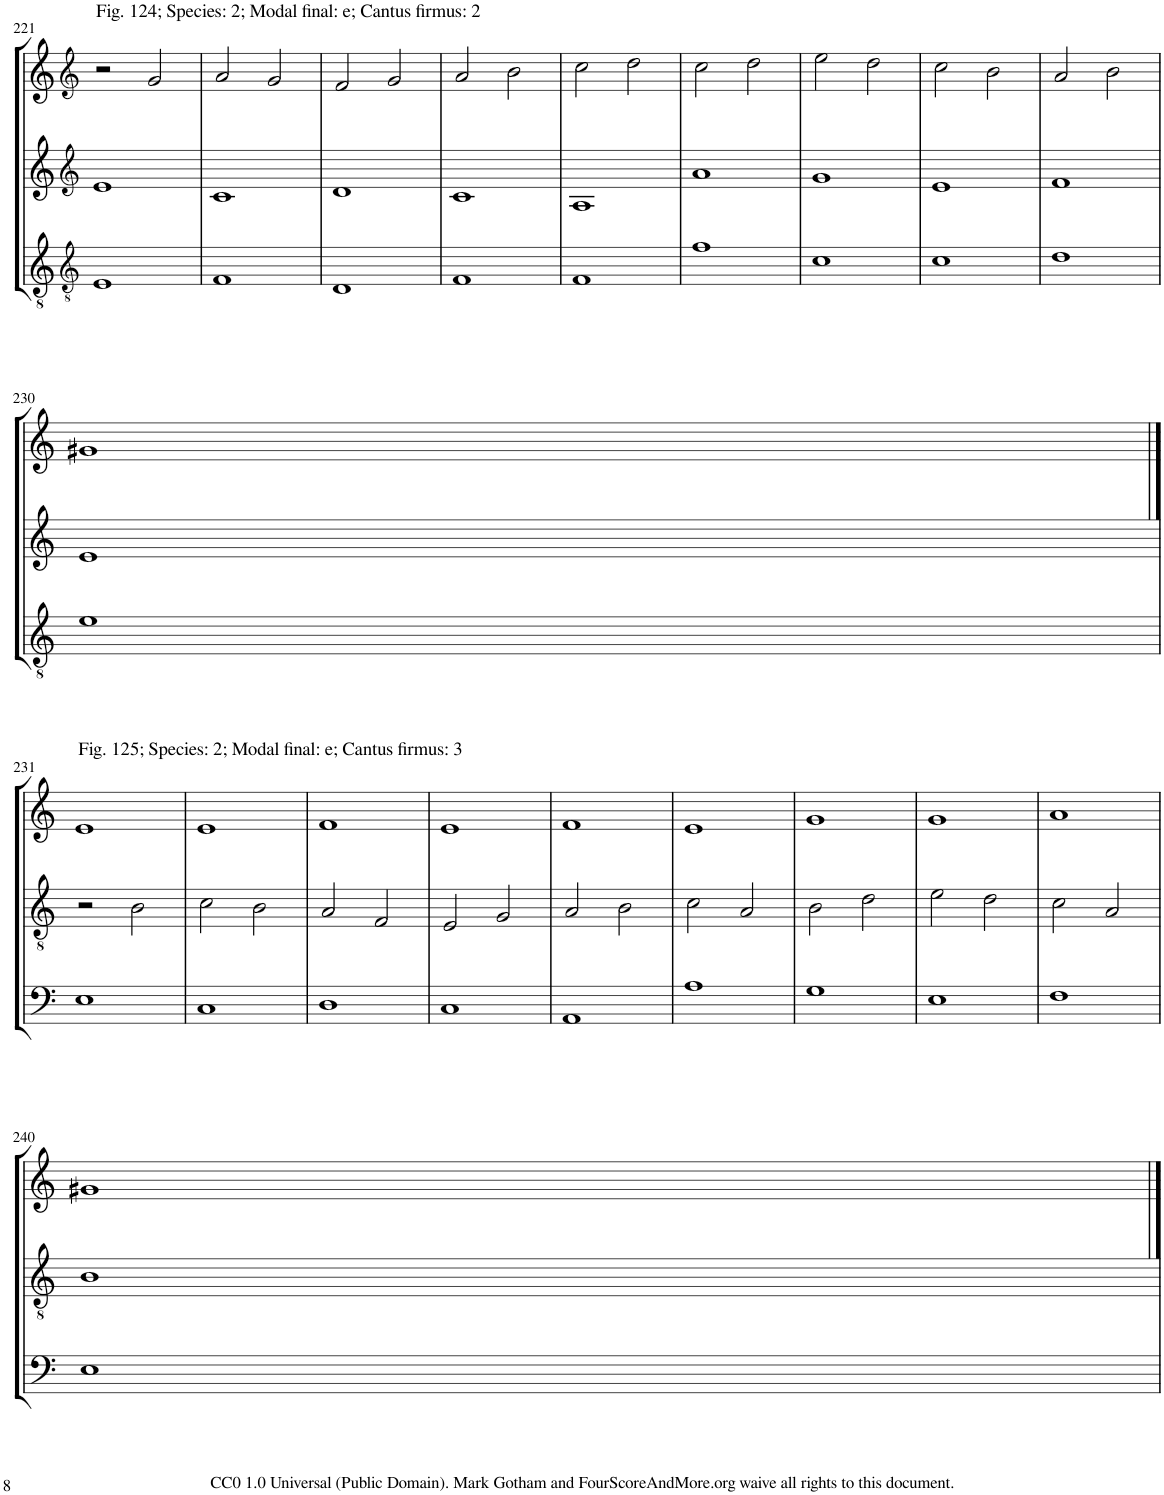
**kern	**kern	**kern
*part3	*part2	*part1
*staff3	*staff2	*staff1
*I"Piano	*I"Piano	*I"Piano
*I'Pno	*I'Pno	*I'Pno
!!LO:PB:g=z
*clefGv2	*clefG2	*clefG2
*k[]	*k[]	*k[]
*M4/4	*M4/4	*M4/4
=221	=221	=221
!	!	!LO:TX:a:t=Fig. 124; Species&colon; 2; Modal final&colon; e; Cantus firmus&colon; 2
1E	1e	2r
.	.	2g/
=222	=222	=222
1F	1c	2a/
.	.	2g/
=223	=223	=223
1D	1d	2f/
.	.	2g/
=224	=224	=224
1F	1c	2a/
.	.	2b\
=225	=225	=225
1F	1A	2cc\
.	.	2dd\
=226	=226	=226
1f	1a	2cc\
.	.	2dd\
=227	=227	=227
1c	1g	2ee\
.	.	2dd\
=228	=228	=228
1c	1e	2cc\
.	.	2b\
=229	=229	=229
1d	1f	2a/
.	.	2b\
!!LO:LB:g=z
=230	=230	=230
1e	1e	1g#X
!!LO:LB:g=z
==231	==231	==231
*clefF4	*clefGv2	*
!	!	!LO:TX:a:t=Fig. 125; Species&colon; 2; Modal final&colon; e; Cantus firmus&colon; 3
1E	2r	1e
.	2B\	.
=232	=232	=232
1C	2c\	1e
.	2B\	.
=233	=233	=233
1D	2A/	1f
.	2F/	.
=234	=234	=234
1C	2E/	1e
.	2G/	.
=235	=235	=235
1AA	2A/	1f
.	2B\	.
=236	=236	=236
1A	2c\	1e
.	2A/	.
=237	=237	=237
1G	2B\	1g
.	2d\	.
=238	=238	=238
1E	2e\	1g
.	2d\	.
=239	=239	=239
1F	2c\	1a
.	2A/	.
!!LO:LB:g=z
=240	=240	=240
1E	1B	1g#X
==	==	==
*-	*-	*-
